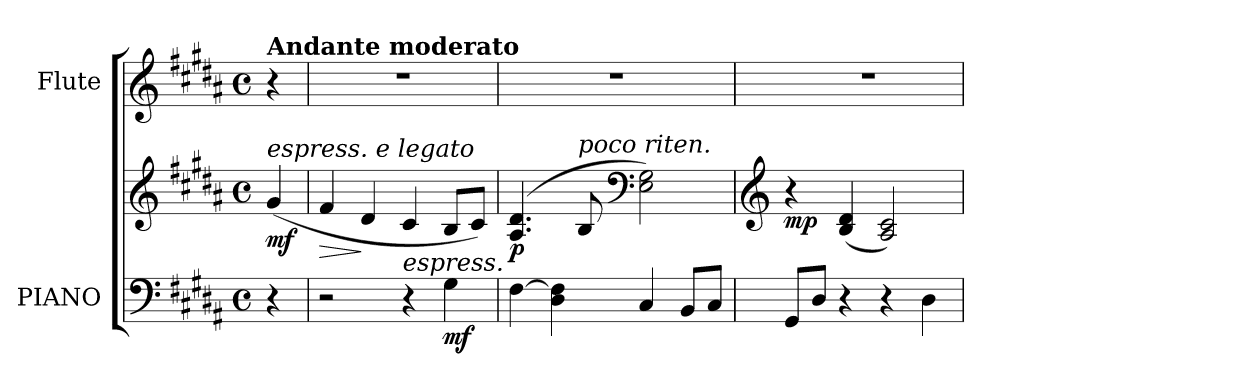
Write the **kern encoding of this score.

**kern	**kern	**dynam	**kern
*part2	*part2	*part2	*part1
*staff3	*staff2	*staff2/3	*staff1
*I"PIANO	*	*	*I"Flute
*I'Pno	*	*	*I'Fl.
*clefF4	*clefG2	*	*clefG2
*k[f#c#g#d#a#]	*k[f#c#g#d#a#]	*	*k[f#c#g#d#a#]
*M4/4	*M4/4	*	*M4/4
*met(c)	*met(c)	*	*met(c)
*MM92	*MM92	*	*MM92
=	=	=	=
!	!	!	!LO:TX:a:B:t=Andante moderato
!	!LO:TX:a:i:t=espress. e legato	!	!
!	!	!LO:DY:b	!
4r	(4g#/	mf	4r
=1	=1	=1	=1
!	!	!LO:HP:b	!
2r	4f#/	>	1r
.	4d#/	]	.
!LO:TX:a:i:t=espress.	!	!	!
4r	4c#/	.	.
!	!	!LO:DY:b=2	!
4G#\	8B/L	mf	.
.	8c#/J)	.	.
=2	=2	=2	=2
!	!	!LO:DY:b	!
[4F#\	(4.A#/ 4.d#/	p	1r
4D#\ 4F#\]	.	.	.
!	!LO:TX:a:i:t=poco riten.	!	!
.	8B/	.	.
*	*clefF4	*	*
4C#/	2E\ 2G#\)	.	.
8BB/L	.	.	.
8C#/J	.	.	.
=3	=3	=3	=3
*	*clefG2	*	*
!	!	!LO:DY:b	!
8GG#/L	4r	mp	1r
8D#/J	.	.	.
4r	(>4B/ 4d#/	.	.
4r	2A#/ 2c#/)	.	.
4D#\	.	.	.
=	=	=	=
*-	*-	*-	*-
